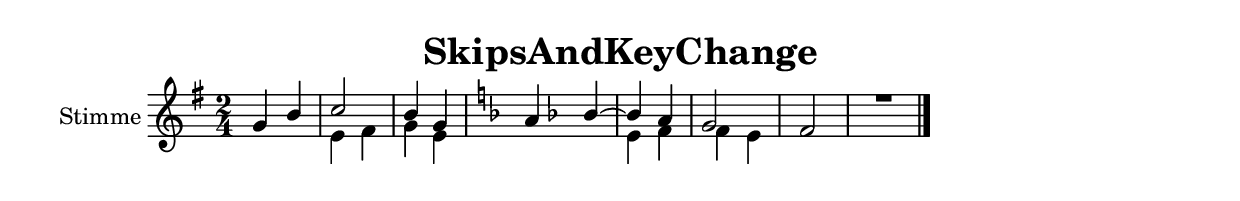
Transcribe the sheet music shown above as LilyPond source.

\version "2.24.4"

\header {
  workCreditTypeTitle = "SkipsAndKeyChange"
  movementTitle       = "Partie 1"
  encodingDate        = "2024-12-09"
  software            = "Dorico 5.1.51.2153"
  title               = "SkipsAndKeyChange"
}

\paper {
  % horizontal-shift = 0.0\mm
  % indent = 0.0\mm
  % short-indent = 0.0\mm
  
  % markup-system-spacing-padding = 0.0\mm
  % between-system-space = 0.0\mm
  % page-top-space = 0.0\mm
  
  % page-count = -1
  % system-count = -1
  
  % oddHeaderMarkup = ""
  % evenHeaderMarkup = ""
  % oddFooterMarkup = ""
  % evenFooterMarkup = ""
}

\layout {
  \context { \Score
    autoBeaming = ##f % to display tuplets brackets
  }
  \context { \Voice
  }
}

Part_POne_Staff_One_Voice_One = \absolute {
  \language "nederlands"
  
  \clef "treble"
  \key g \major
  \numericTimeSignature \time 2/4
  \stemUp g'4 b' c''2  | % 3
  \barNumberCheck #3
  b'4 g'  | % 4
  \barNumberCheck #4
  a'4 \key f \major
  bes' ~   | % 5
  \barNumberCheck #5
  bes'4 a'  | % 6
  \barNumberCheck #6
  g'2  | % 7
  \barNumberCheck #7
  f'2  | % 8
  \barNumberCheck #8
  R2
  \bar "|."  %{ b333 visitStart (S_msrBarLine& elt) %}
   | % 1
  \barNumberCheck #9
}

Part_POne_Staff_One_Voice_Two = \absolute {
  \language "nederlands"
  
  \clef "treble"
  \key g \major
  \numericTimeSignature \time 2/4
  s %{ s222 %}  2 \stemDown e'4 fis'  | % 3
  \barNumberCheck #3
  g'4 e'  | % 4
  \barNumberCheck #4
  \key f \major
  s %{ s222 %}  2  | % 5
  \barNumberCheck #5
  e'4 f'  | % 6
  \barNumberCheck #6
  f'4 e'  | % 7
  \barNumberCheck #7
  s %{ s222 %}  2  | % 8
  \barNumberCheck #8
  s %{ s222 %}  2
  \bar "|."  %{ b333 visitStart (S_msrBarLine& elt) %}
   | % 9
  \barNumberCheck #9
}

\book {

  \score {
    <<
    
      
      
      
      <<
      
        \new Staff  = "Part_POne_Staff_One"
        \with {
          instrumentName = "Stimme"
          shortInstrumentName = "V."
        }
        <<
          \context Voice = "Part_POne_Staff_One_Voice_One" <<
            \voiceOne % out of 2 regular voices
            \Part_POne_Staff_One_Voice_One
          >>
          \context Voice = "Part_POne_Staff_One_Voice_Two" <<
            \voiceTwo % out of 2 regular voices
            \Part_POne_Staff_One_Voice_Two
          >>
        >>
      
      
      >>
    
    >>
    
    \layout {
      \context { \Score
        autoBeaming = ##f % to display tuplets brackets
      }
      \context { \Voice
      }
    }
    
    \midi {
      \tempo 16 = 360
    }
  }
  
}
